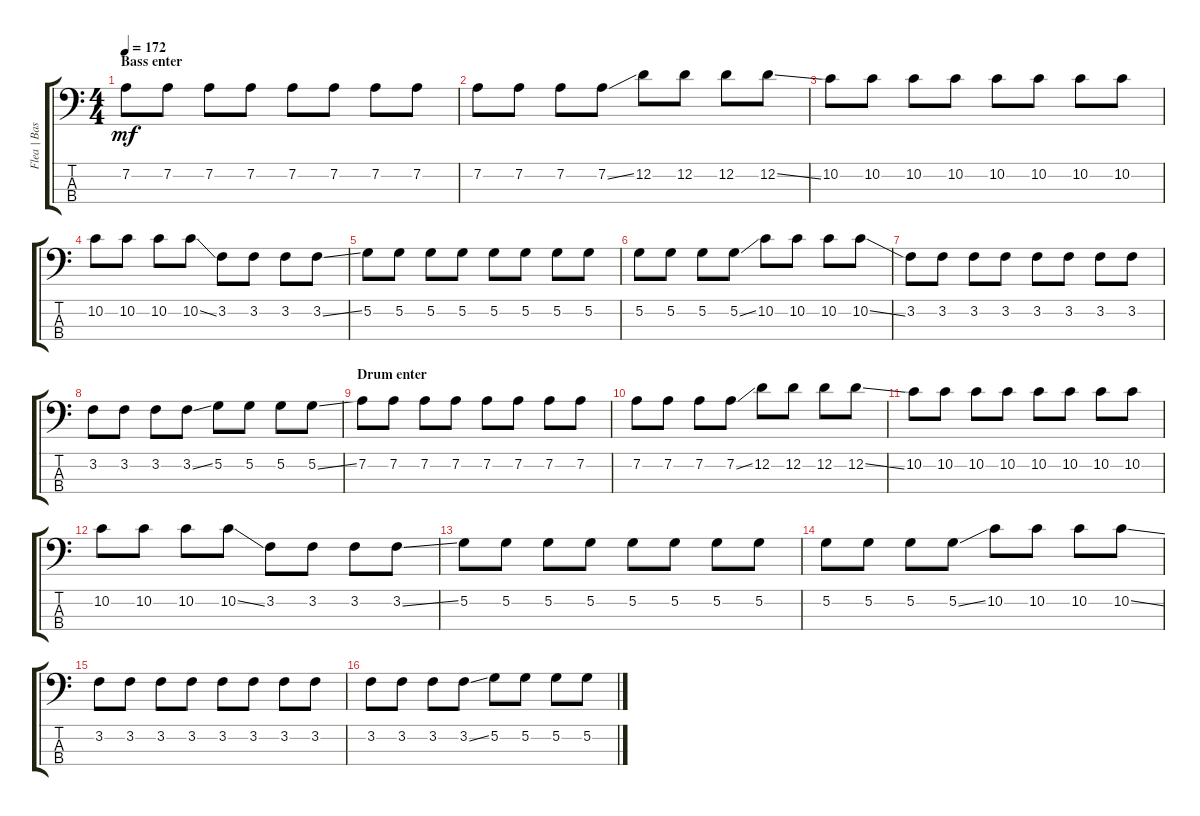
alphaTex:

\track ("Flea | Bass" "Flea | Bas") {instrument electricbassfinger}
\staff {score tabs}
\tuning (G2 D2 A1 E1) {hide}
\ts (4 4)
\section ("" "Bass enter")
\tempo 172
\clef f4
\ks c
7.2.8{dy mf} 7.2.8 7.2.8 7.2.8 7.2.8 7.2.8 7.2.8 7.2.8 |
7.2.8 7.2.8 7.2.8 7.2{ss}.8 12.2.8 12.2.8 12.2.8 12.2{ss}.8 |
10.2.8 10.2.8 10.2.8 10.2.8 10.2.8 10.2.8 10.2.8 10.2.8 |
10.2.8 10.2.8 10.2.8 10.2{ss}.8 3.2.8 3.2.8 3.2.8 3.2{ss}.8 |
5.2.8 5.2.8 5.2.8 5.2.8 5.2.8 5.2.8 5.2.8 5.2.8 |
5.2.8 5.2.8 5.2.8 5.2{ss}.8 10.2.8 10.2.8 10.2.8 10.2{ss}.8 |
3.2.8 3.2.8 3.2.8 3.2.8 3.2.8 3.2.8 3.2.8 3.2.8 |
3.2.8 3.2.8 3.2.8 3.2{ss}.8 5.2.8 5.2.8 5.2.8 5.2{ss}.8 |
\section ("" "Drum enter")
7.2.8 7.2.8 7.2.8 7.2.8 7.2.8 7.2.8 7.2.8 7.2.8 |
7.2.8 7.2.8 7.2.8 7.2{ss}.8 12.2.8 12.2.8 12.2.8 12.2{ss}.8 |
10.2.8 10.2.8 10.2.8 10.2.8 10.2.8 10.2.8 10.2.8 10.2.8 |
10.2.8 10.2.8 10.2.8 10.2{ss}.8 3.2.8 3.2.8 3.2.8 3.2{ss}.8 |
5.2.8 5.2.8 5.2.8 5.2.8 5.2.8 5.2.8 5.2.8 5.2.8 |
5.2.8 5.2.8 5.2.8 5.2{ss}.8 10.2.8 10.2.8 10.2.8 10.2{ss}.8 |
3.2.8 3.2.8 3.2.8 3.2.8 3.2.8 3.2.8 3.2.8 3.2.8 |
3.2.8 3.2.8 3.2.8 3.2{ss}.8 5.2.8 5.2.8 5.2.8 5.2{ss}.8
